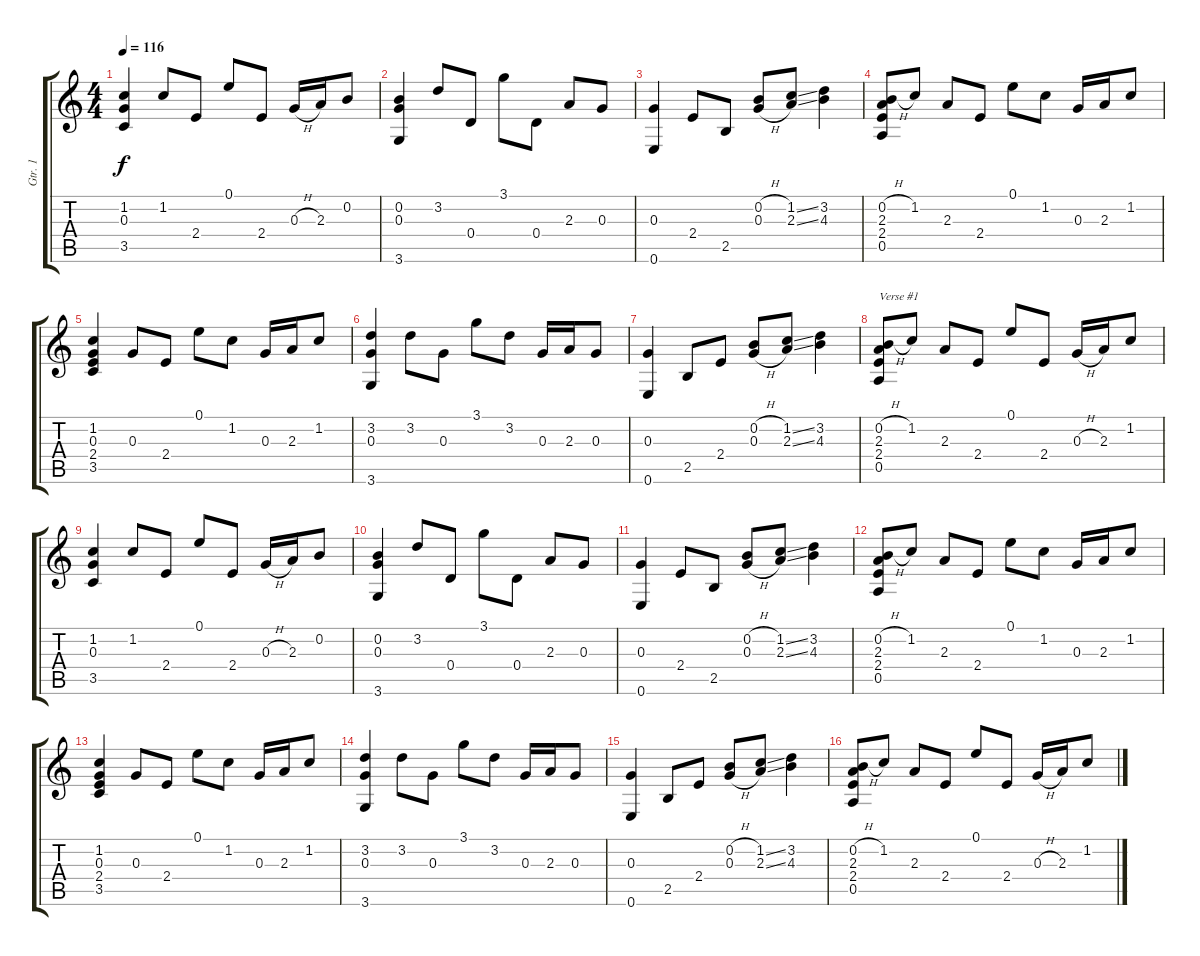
\track ("Gtr. 1" "Gtr. 1") {instrument acousticguitarsteel}
\staff {score tabs}
\tuning (E4 B3 G3 D3 A2 E2) {hide}
\ts (4 4)
\tempo 116
\clef g2
\ks c
(1.2 0.3 3.5).4{dy f} 1.2.8 2.4.8 0.1.8 2.4.8 0.3{h}.16 2.3.16 0.2.8 |
(0.2 0.3 3.6).4 3.2.8 0.4.8 3.1.8 0.4.8 2.3.8 0.3.8 |
(0.3 0.6).4 2.4.8 2.5.8 (0.2{h} 0.3{h}).8 (1.2{ss} 2.3{ss}).8 (3.2 4.3).4 |
(0.2{h} 2.3 2.4 0.5).8 1.2.8 2.3.8 2.4.8 0.1.8 1.2.8 0.3.16 2.3.16 1.2.8 |
(1.2 0.3 2.4 3.5).4 0.3.8 2.4.8 0.1.8 1.2.8 0.3.16 2.3.16 1.2.8 |
(3.2 0.3 3.6).4 3.2.8 0.3.8 3.1.8 3.2.8 0.3.16 2.3.16 0.3.8 |
(0.3 0.6).4 2.5.8 2.4.8 (0.2{h} 0.3{h}).8 (1.2{ss} 2.3{ss}).8 (3.2 4.3).4 |
(0.2{h} 2.3 2.4 0.5).8{txt "Verse #1"} 1.2.8 2.3.8 2.4.8 0.1.8 2.4.8 0.3{h}.16 2.3.16 1.2.8 |
(1.2 0.3 3.5).4 1.2.8 2.4.8 0.1.8 2.4.8 0.3{h}.16 2.3.16 0.2.8 |
(0.2 0.3 3.6).4 3.2.8 0.4.8 3.1.8 0.4.8 2.3.8 0.3.8 |
(0.3 0.6).4 2.4.8 2.5.8 (0.2{h} 0.3{h}).8 (1.2{ss} 2.3{ss}).8 (3.2 4.3).4 |
(0.2{h} 2.3 2.4 0.5).8 1.2.8 2.3.8 2.4.8 0.1.8 1.2.8 0.3.16 2.3.16 1.2.8 |
(1.2 0.3 2.4 3.5).4 0.3.8 2.4.8 0.1.8 1.2.8 0.3.16 2.3.16 1.2.8 |
(3.2 0.3 3.6).4 3.2.8 0.3.8 3.1.8 3.2.8 0.3.16 2.3.16 0.3.8 |
(0.3 0.6).4 2.5.8 2.4.8 (0.2{h} 0.3{h}).8 (1.2{ss} 2.3{ss}).8 (3.2 4.3).4 |
(0.2{h} 2.3 2.4 0.5).8 1.2.8 2.3.8 2.4.8 0.1.8 2.4.8 0.3{h}.16 2.3.16 1.2.8
